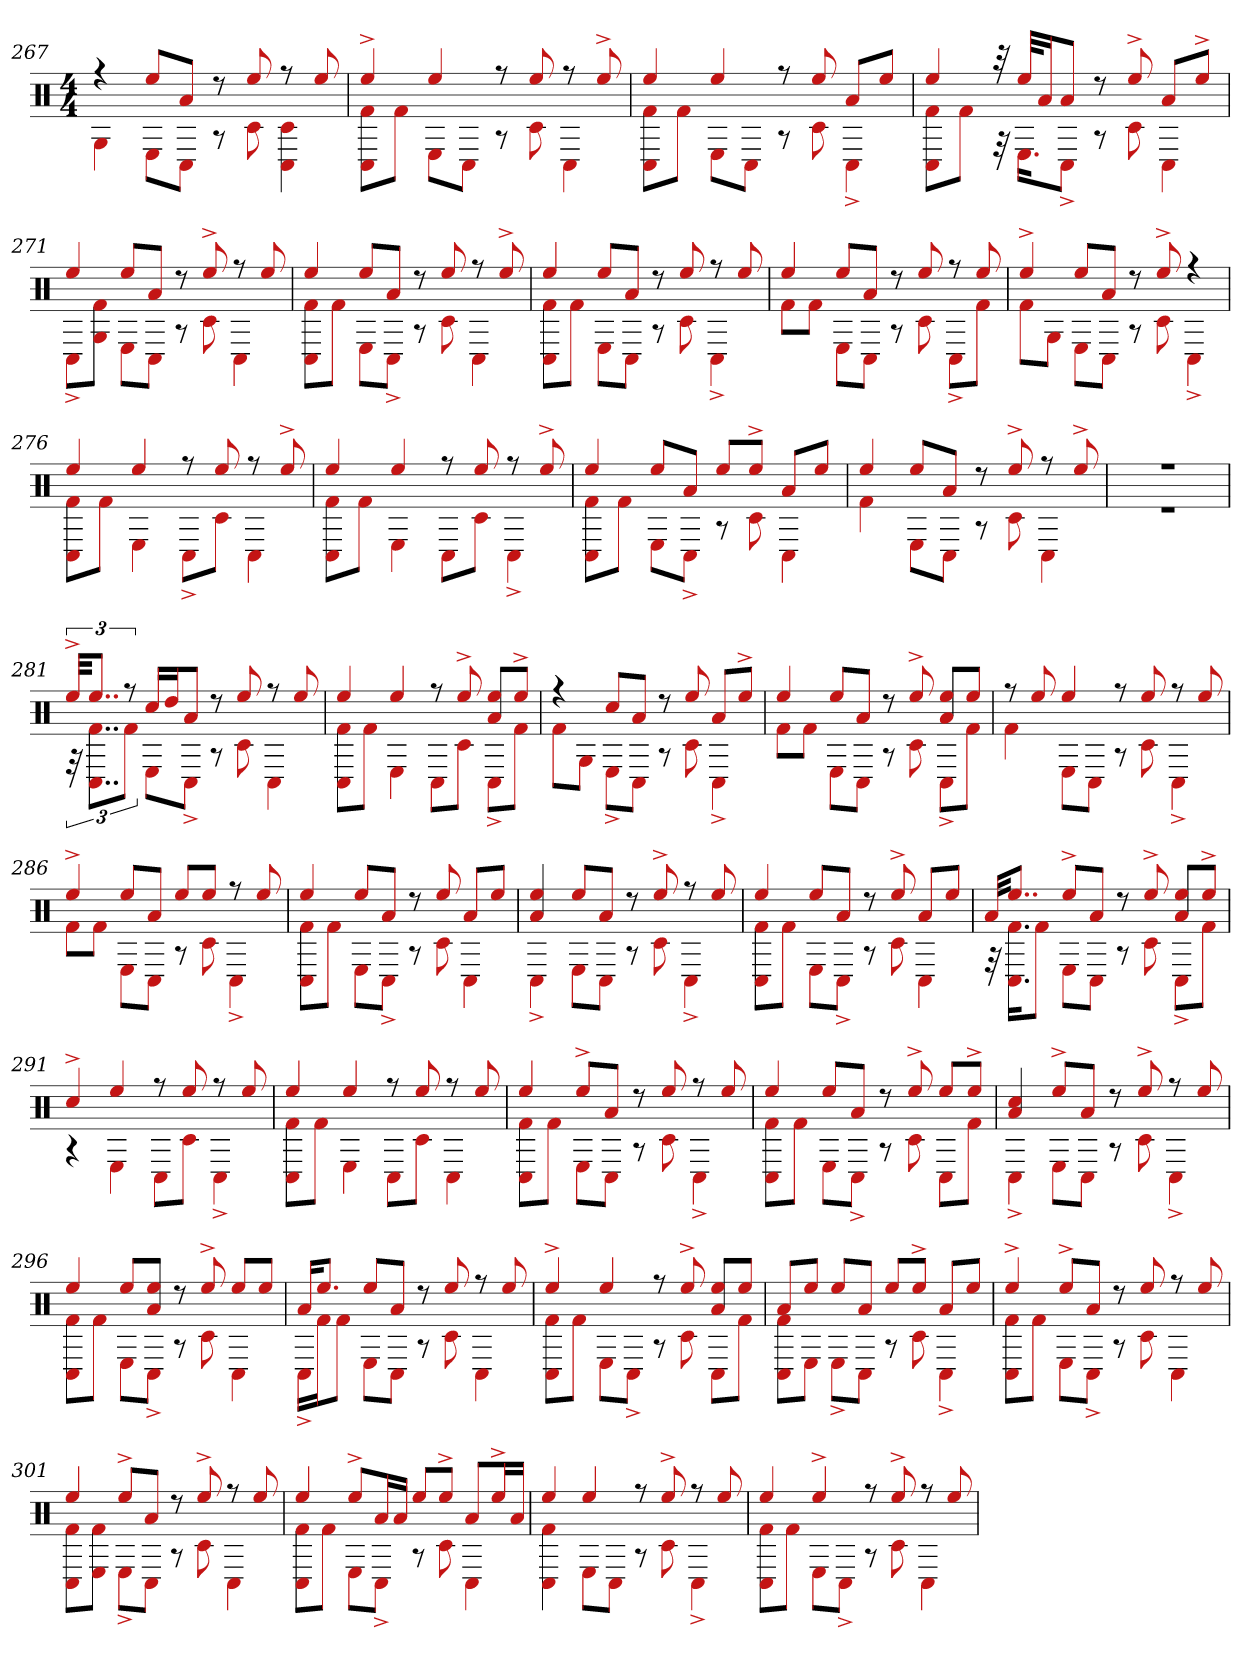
**kern
*part1
*staff1
*clefX
*k[]
*M4/4
=267
*^
4r	4G
8eeL	8EL
8aJ	8C#J
8r	8r
8ee	8c#
8r	4c# 4C#
8ee	.
=268	=268
4ee^	8C# 8f#L
.	8f#J
4ee	8EL
.	8C#J
8r	8r
8ee	8c#
8r	4C#
8ee^	.
=269	=269
4ee	8C# 8f#L
.	8f#J
4ee	8EL
.	8C#J
8r	8r
8ee	8c#
8aL	4C#^
8eeJ	.
=270	=270
4ee	8C# 8f#L
.	8f#J
32r	32r
32eeKLL	16.EKL
16aJ	.
8aJ	8C#^J
8r	8r
8ee^	8c#
8aL	4C#
8ee^J	.
=271	=271
4ee	8C#^L
.	8f# 8GJ
8eeL	8EL
8aJ	8C#J
8r	8r
8ee^	8c#
8r	4C#
8ee	.
=272	=272
4ee	8f# 8C#L
.	8f#J
8eeL	8EL
8aJ	8C#^J
8r	8r
8ee	8c#
8r	4C#
8ee^	.
=273	=273
4ee	8C# 8f#L
.	8f#J
8eeL	8EL
8aJ	8C#J
8r	8r
8ee	8c#
8r	4C#^
8ee	.
=274	=274
4ee	8f#L
.	8f#J
8eeL	8EL
8aJ	8C#J
8r	8r
8ee	8c#
8r	8C#^L
8ee	8f#J
=275	=275
4ee^	8f#L
.	8GJ
8eeL	8EL
8aJ	8C#J
8r	8r
8ee^	8c#
4r	4C#^
=276	=276
4ee	8f# 8C#L
.	8f#J
4ee	4E
8r	8C#^L
8ee	8c#J
8r	4C#
8ee^	.
=277	=277
4ee	8C# 8f#L
.	8f#J
4ee	4E
8r	8C#L
8ee	8c#J
8r	4C#^
8ee^	.
=278	=278
4ee	8f# 8C#L
.	8f#J
8eeL	8EL
8aJ	8C#^J
8eeL	8r
8ee^J	8c#
8aL	4C#
8eeJ	.
=279	=279
4ee	4f#
8eeL	8EL
8aJ	8C#J
8r	8r
8ee^	8c#
8r	4C#
8ee^	.
=280	=280
1r	1r
=281	=281
48ee^KKL	48r
12..eeJ	12..f# 12..C#L
12r	12f#J
16cc#LL	8EL
16ddJ	.
8aJ	8C#^J
8r	8r
8ee	8c#
8r	4C#
8ee	.
=282	=282
4ee	8f# 8C#L
.	8f#J
4ee	4E
8r	8C#L
8ee^	8c#J
8a 8eeL	8C#^L
8ee^J	8f#J
=283	=283
4r	8f#L
.	8GJ
8cc#L	8E^L
8aJ	8C#J
8r	8r
8ee	8c#
8aL	4C#^
8ee^J	.
=284	=284
4ee	8f#L
.	8f#J
8eeL	8EL
8aJ	8C#J
8r	8r
8ee^	8c#
8a 8eeL	8C#^L
8eeJ	8f#J
=285	=285
8r	4f#
8ee	.
4ee	8EL
.	8C#J
8r	8r
8ee	8c#
8r	4C#^
8ee	.
=286	=286
4ee^	8f#L
.	8f#J
8eeL	8EL
8aJ	8C#J
8eeL	8r
8eeJ	8c#
8r	4C#^
8ee	.
=287	=287
4ee	8C# 8f#L
.	8f#J
8eeL	8EL
8aJ	8C#^J
8r	8r
8ee	8c#
8aL	4C#
8eeJ	.
=288	=288
4a 4ee	4C#^
8eeL	8EL
8aJ	8C#J
8r	8r
8ee^	8c#
8r	4C#^
8ee	.
=289	=289
4ee	8C# 8f#L
.	8f#J
8eeL	8EL
8aJ	8C#^J
8r	8r
8ee^	8c#
8aL	4C#
8eeJ	.
=290	=290
32aKKL	32r
8..eeJ	16.C# 16.f#KL
.	8f#J
8ee^L	8EL
8aJ	8C#J
8r	8r
8ee^	8c#
8a 8eeL	8C#^L
8ee^J	8f#J
=291	=291
4cc#^	4r
4ee	4E
8r	8C#L
8ee	8c#J
8r	4C#^
8ee	.
=292	=292
4ee	8f# 8C#L
.	8f#J
4ee	4E
8r	8C#L
8ee	8c#J
8r	4C#
8ee	.
=293	=293
4ee	8C# 8f#L
.	8f#J
8ee^L	8EL
8aJ	8C#J
8r	8r
8ee	8c#
8r	4C#^
8ee	.
=294	=294
4ee	8C# 8f#L
.	8f#J
8eeL	8EL
8aJ	8C#^J
8r	8r
8ee^	8c#
8eeL	8C#L
8ee^J	8f#J
=295	=295
4a 4cc#	4C#^
8ee^L	8EL
8aJ	8C#J
8r	8r
8ee^	8c#
8r	4C#^
8ee	.
=296	=296
4ee	8C# 8f#L
.	8f#J
8eeL	8EL
8ee 8aJ	8C#^J
8r	8r
8ee^	8c#
8eeL	4C#
8eeJ	.
=297	=297
16aKL	16C#^LL
8.eeJ	16f#J
.	8f#J
8eeL	8EL
8aJ	8C#J
8r	8r
8ee	8c#
8r	4C#
8ee	.
=298	=298
4ee^	8f# 8C#L
.	8f#J
4ee	8EL
.	8C#^J
8r	8r
8ee^	8c#
8a 8eeL	8C#L
8eeJ	8f#J
=299	=299
8aL	8f# 8C#L
8eeJ	8EJ
8eeL	8E^L
8aJ	8C#J
8eeL	8r
8ee^J	8c#
8aL	4C#^
8eeJ	.
=300	=300
4ee^	8C# 8f#L
.	8f#J
8ee^L	8EL
8aJ	8C#^J
8r	8r
8ee	8c#
8r	4C#
8ee	.
=301	=301
4ee	8C# 8f#L
.	8f# 8EJ
8ee^L	8E^L
8aJ	8C#J
8r	8r
8ee^	8c#
8r	4C#
8ee	.
=302	=302
4ee	8C# 8f#L
.	8f#J
8ee^L	8EL
16aL	8C#^J
16aJJ	.
8eeL	8r
8ee^J	8c#
8aL	4C#
16ee^L	.
16aJJ	.
=303	=303
4ee	4C# 4f#
4ee	8EL
.	8C#J
8r	8r
8ee^	8c#
8r	4C#^
8ee	.
=304	=304
4ee	8C# 8f#L
.	8f#J
4ee^	8EL
.	8C#^J
8r	8r
8ee^	8c#
8r	4C#
8ee	.
*v	*v
=
*-
